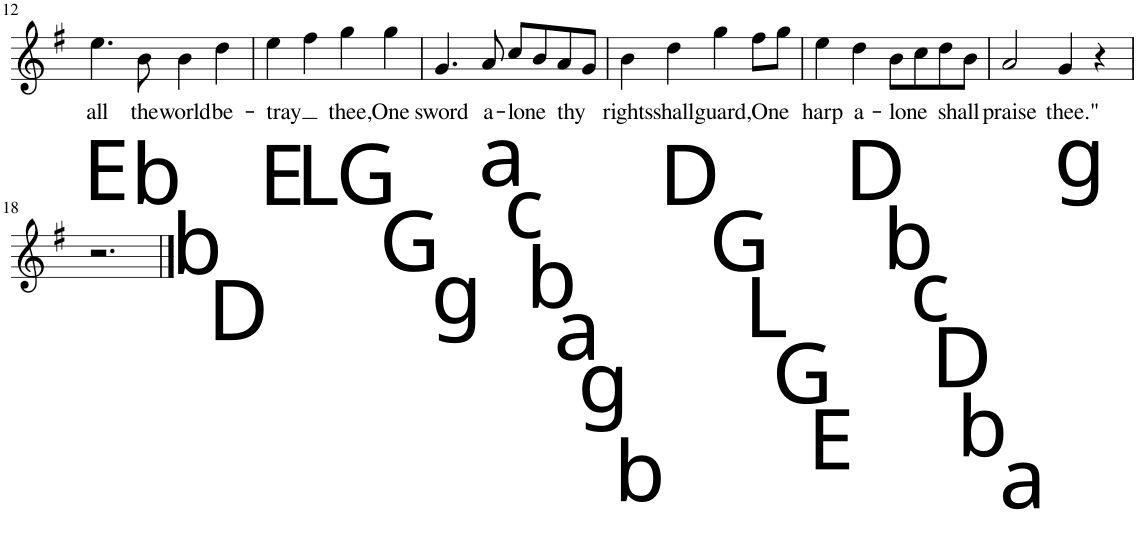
**kern	**text
*part1	*part1
*staff1	*staff1
*I"Soprano	*
*I'S.	*
!!LO:PB:g=z
*clefG2	*
*k[f#]	*
*M4/4	*
=12	=12
!LO:TX:b:t=E	!
!	!LO:LY:b
4.ee\	all
!LO:TX:b:t=b	!
!	!LO:LY:b
8b\	the
!LO:TX:b:t=b	!
!	!LO:LY:b
4b\	world
!LO:TX:b:t=D	!
!	!LO:LY:b
4dd\	be-
=13	=13
!LO:TX:b:t=E	!
!	!LO:LY:b
4ee\	-tray
!LO:TX:b:t=L	!
4ff#\	.
!LO:TX:b:t=G	!
!	!LO:LY:b
4gg\	thee,
!LO:TX:b:t=G	!
!	!LO:LY:b
4gg\	One
=14	=14
!LO:TX:b:t=g	!
!	!LO:LY:b
4.g/	sword
!LO:TX:b:t=a	!
!	!LO:LY:b
8a/	a-
!LO:TX:b:t=c	!
!	!LO:LY:b
8cc/L	-lone
!LO:TX:b:t=b	!
8b/	.
!LO:TX:b:t=a	!
!	!LO:LY:b
8a/	thy
!LO:TX:b:t=g	!
8g/J	.
=15	=15
!LO:TX:b:t=b	!
!	!LO:LY:b
4b\	rights
!LO:TX:b:t=D	!
!	!LO:LY:b
4dd\	shall
!LO:TX:b:t=G	!
!	!LO:LY:b
4gg\	guard,
!LO:TX:b:t=L	!
!	!LO:LY:b
8ff#\L	One
!LO:TX:b:t=G	!
8gg\J	.
=16	=16
!LO:TX:b:t=E	!
!	!LO:LY:b
4ee\	harp
!LO:TX:b:t=D	!
!	!LO:LY:b
4dd\	a-
!LO:TX:b:t=b	!
!	!LO:LY:b
8b\L	-lone
!LO:TX:b:t=c	!
8cc\	.
!LO:TX:b:t=D	!
!	!LO:LY:b
8dd\	shall
!LO:TX:b:t=b	!
8b\J	.
=17	=17
!LO:TX:b:t=a	!
!	!LO:LY:b
2a/	praise
!LO:TX:b:t=g	!
!	!LO:LY:b
4g/	thee."
4r	.
!!LO:LB:g=z
=18	=18
2.r	.
==	==
*-	*-
